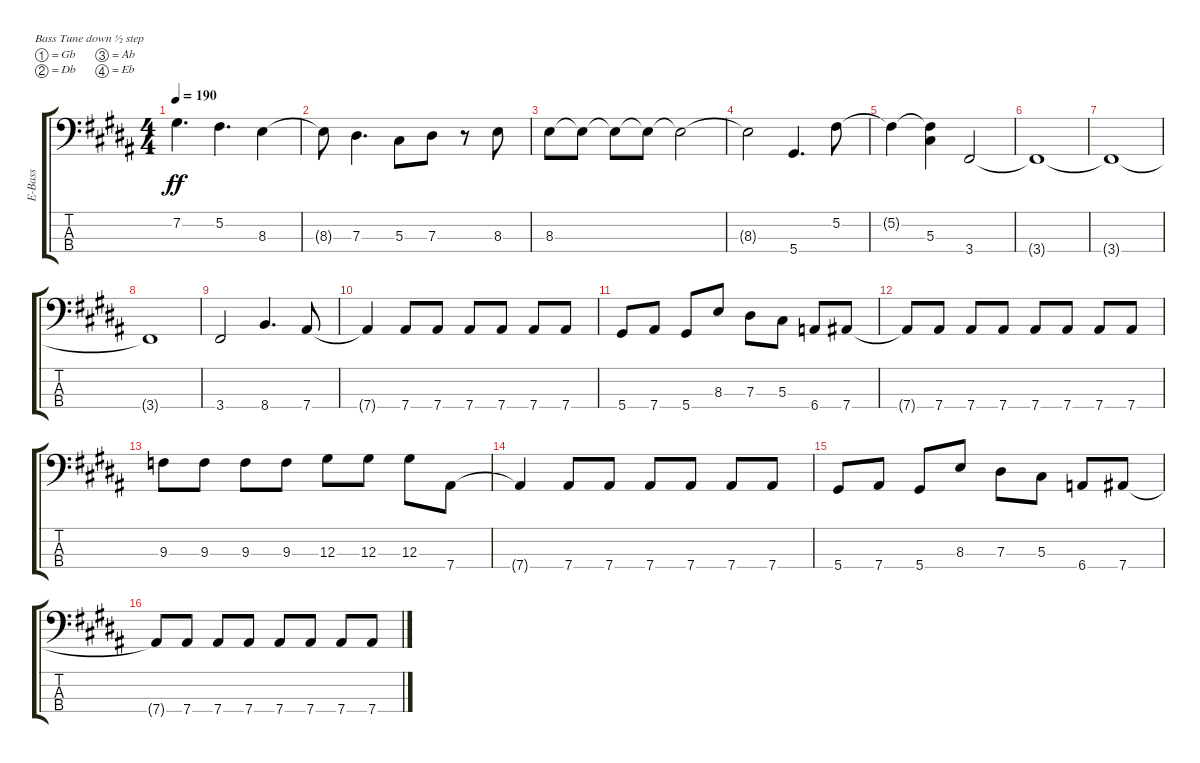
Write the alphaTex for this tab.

\bracketExtendMode groupsimilarinstruments
\otherSystemsTrackNameOrientation horizontal
\track ("Electric Bass" "E-Bass") {instrument electricbassfinger}
\staff {score tabs}
\tuning (Gb2 Db2 Ab1 Eb1)
\ts (4 4)
\tempo 190
\clef f4
\ks b
7.2{acc forcenatural}.4{d dy ff beam Down} 5.2{acc forcenatural}.4{d beam Down} 8.3{acc forcenatural}.4{beam Down} |
8.3{t acc forcenatural}.8{beam Down} 7.3{acc forcenatural}.4{d beam Down} 5.3{acc forcenatural}.8{beam Down} 7.3{acc forcenatural}.8{beam Down} r.8{beam Down} 8.3{acc forcenatural}.8{beam Down} |
8.3{acc forcenatural}.8{beam Down} 8.3{t acc forcenatural}.8{beam Down} 8.3{t acc forcenatural}.8{beam Down} 8.3{t acc forcenatural}.8{beam Down} 8.3{t acc forcenatural}.2{beam Down} |
8.3{t acc forcenatural}.2{beam Down} 5.4{acc forcenatural}.4{d beam Up} 5.2{acc forcenatural}.8{beam Down} |
5.2{t acc forcenatural}.4{beam Down} (5.3{acc forcenatural} 5.2{t acc forcenatural}).4{beam Down} 3.4{acc forcenatural}.2{beam Up} |
3.4{t acc forcenatural}.1{beam Up} |
3.4{t acc forcenatural}.1{beam Up} |
3.4{t acc forcenatural}.1{beam Up} |
3.4{acc forcenatural}.2{beam Up} 8.4{acc forcenatural}.4{d beam Up} 7.4{acc forcenatural}.8{beam Up} |
7.4{t acc forcenatural}.4{beam Up} 7.4{acc forcenatural}.8{beam Up} 7.4{acc forcenatural}.8{beam Up} 7.4{acc forcenatural}.8{beam Up} 7.4{acc forcenatural}.8{beam Up} 7.4{acc forcenatural}.8{beam Up} 7.4{acc forcenatural}.8{beam Up} |
5.4{acc forcenatural}.8{beam Up} 7.4{acc forcenatural}.8{beam Up} 5.4{acc forcenatural}.8{beam Up} 8.3{acc forcenatural}.8{beam Up} 7.3{acc forcenatural}.8{beam Down} 5.3{acc forcenatural}.8{beam Down} 6.4{acc b}.8{beam Up} 7.4{acc forcenatural}.8{beam Up} |
7.4{t acc forcenatural}.8{beam Up} 7.4{acc forcenatural}.8{beam Up} 7.4{acc forcenatural}.8{beam Up} 7.4{acc forcenatural}.8{beam Up} 7.4{acc forcenatural}.8{beam Up} 7.4{acc forcenatural}.8{beam Up} 7.4{acc forcenatural}.8{beam Up} 7.4{acc forcenatural}.8{beam Up} |
9.3{acc b}.8{beam Down} 9.3{acc b}.8{beam Down} 9.3{acc b}.8{beam Down} 9.3{acc b}.8{beam Down} 12.3{acc forcenatural}.8{beam Down} 12.3{acc forcenatural}.8{beam Down} 12.3{acc forcenatural}.8{beam Down} 7.4{acc forcenatural}.8{beam Down} |
7.4{t acc forcenatural}.4{beam Up} 7.4{acc forcenatural}.8{beam Up} 7.4{acc forcenatural}.8{beam Up} 7.4{acc forcenatural}.8{beam Up} 7.4{acc forcenatural}.8{beam Up} 7.4{acc forcenatural}.8{beam Up} 7.4{acc forcenatural}.8{beam Up} |
5.4{acc forcenatural}.8{beam Up} 7.4{acc forcenatural}.8{beam Up} 5.4{acc forcenatural}.8{beam Up} 8.3{acc forcenatural}.8{beam Up} 7.3{acc forcenatural}.8{beam Down} 5.3{acc forcenatural}.8{beam Down} 6.4{acc b}.8{beam Up} 7.4{acc forcenatural}.8{beam Up} |
7.4{t acc forcenatural}.8{beam Up} 7.4{acc forcenatural}.8{beam Up} 7.4{acc forcenatural}.8{beam Up} 7.4{acc forcenatural}.8{beam Up} 7.4{acc forcenatural}.8{beam Up} 7.4{acc forcenatural}.8{beam Up} 7.4{acc forcenatural}.8{beam Up} 7.4{acc forcenatural}.8{beam Up}
